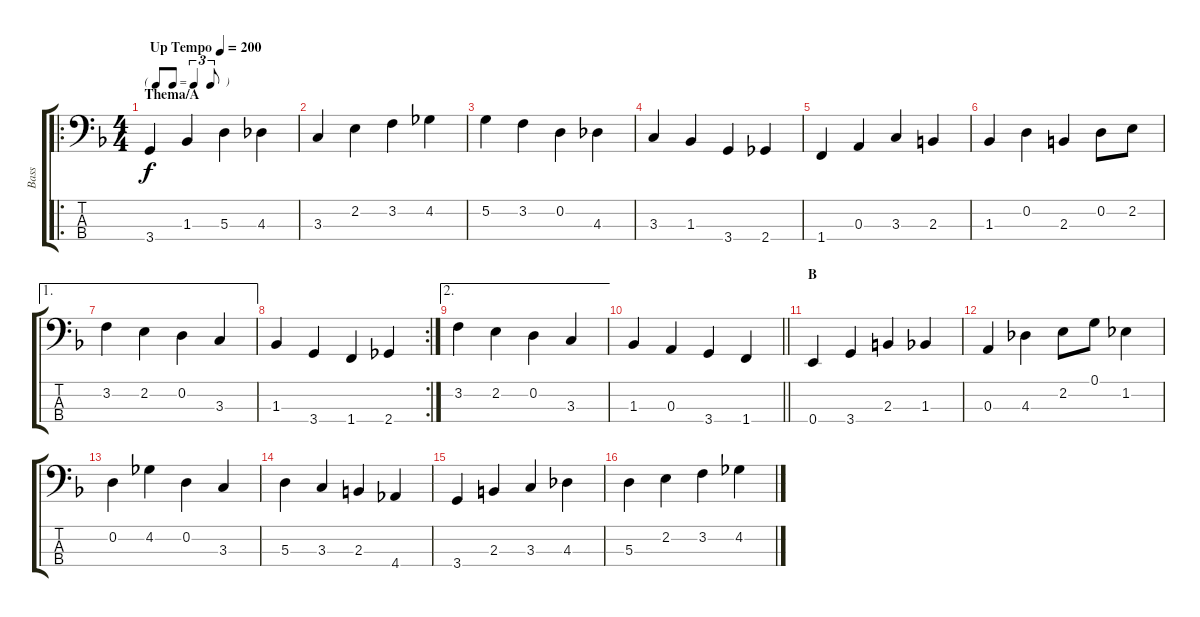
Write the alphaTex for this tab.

\track ("Bass" "Bass") {instrument electricbassfinger}
\staff {score tabs}
\tuning (G2 D2 A1 E1) {hide}
\ro
\ts (4 4)
\tf triplet8th
\section ("" "Thema/A")
\tempo (200 "Up Tempo")
\clef f4
\ks f
3.4.4{dy f instrument electricbassfinger} 1.3.4 5.3.4 4.3.4 |
3.3.4 2.2.4 3.2.4 4.2.4 |
5.2.4 3.2.4 0.2.4 4.3.4 |
3.3.4 1.3.4 3.4.4 2.4.4 |
1.4.4 0.3.4 3.3.4 2.3.4 |
1.3.4 0.2.4 2.3.4 0.2.8 2.2.8 |
\ae 1
3.2.4 2.2.4 0.2.4 3.3.4 |
\rc 2
1.3.4 3.4.4 1.4.4 2.4.4 |
\ae 2
3.2.4 2.2.4 0.2.4 3.3.4 |
\barLineRight lightlight
1.3.4 0.3.4 3.4.4 1.4.4 |
\section ("" "B")
0.4.4 3.4.4 2.3.4 1.3.4 |
0.3.4 4.3.4 2.2.8 0.1.8 1.2.4 |
0.2.4 4.2.4 0.2.4 3.3.4 |
5.3.4 3.3.4 2.3.4 4.4.4 |
3.4.4 2.3.4 3.3.4 4.3.4 |
5.3.4 2.2.4 3.2.4 4.2.4
